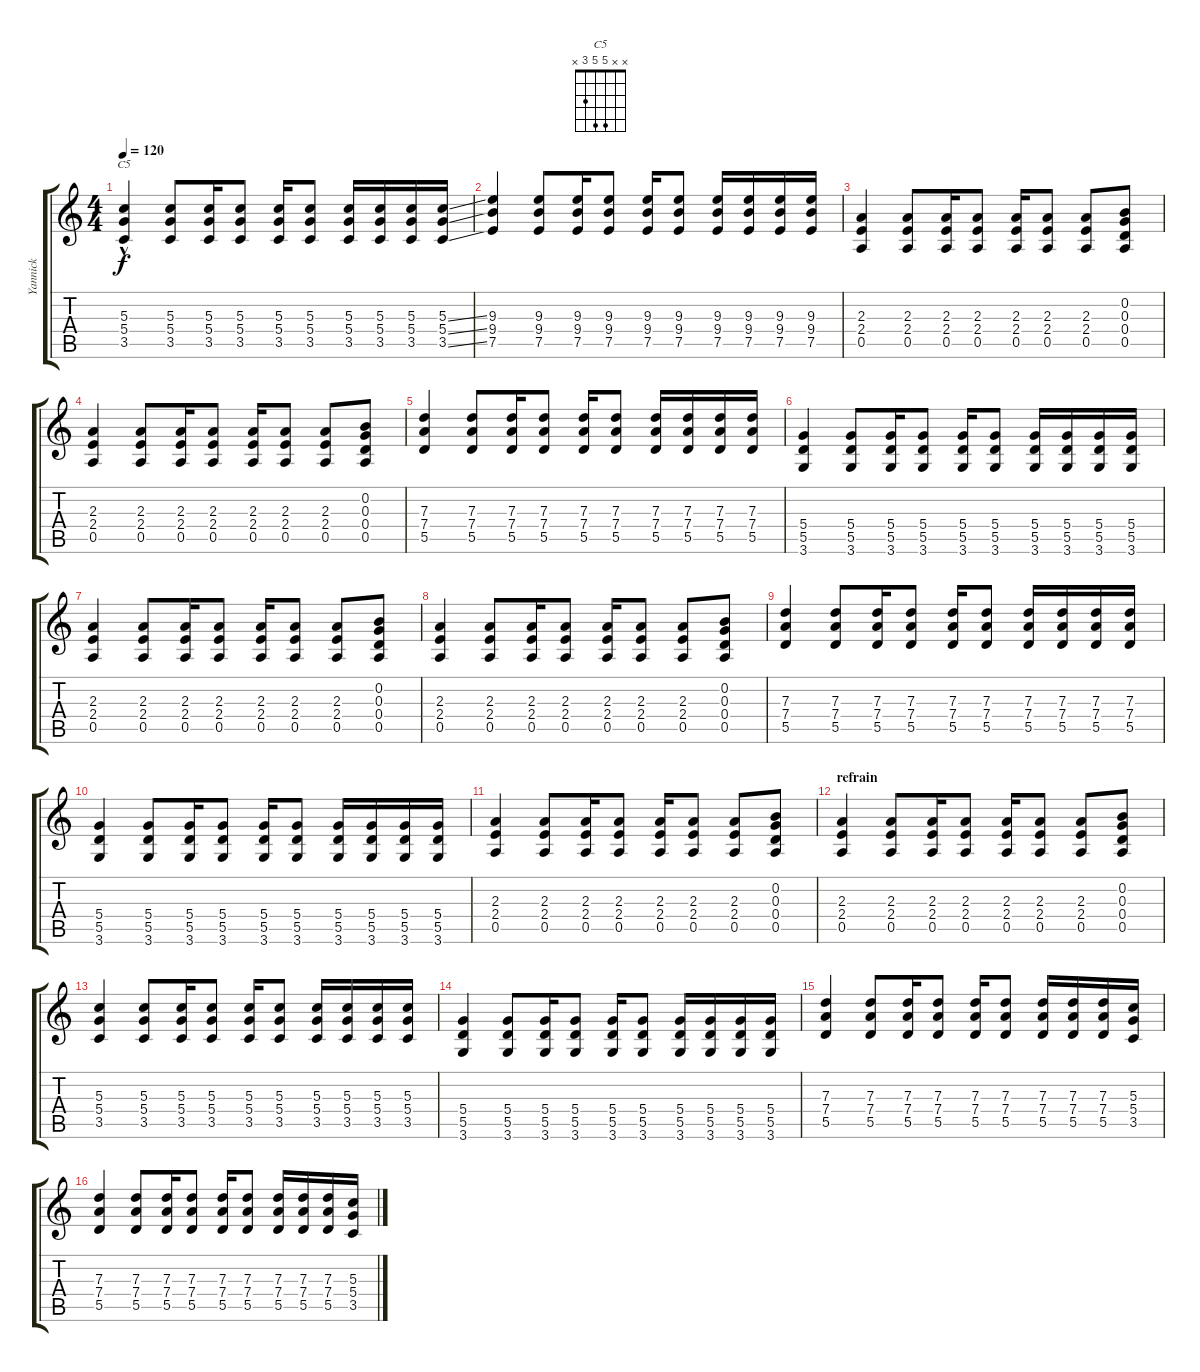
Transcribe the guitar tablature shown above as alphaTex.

\track ("Yannick" "Yannick") {instrument overdrivenguitar}
\staff {score tabs}
\tuning (E4 B3 G3 D3 A2 E2) {hide}
\chord ("C5" x x 5 5 3 x)
\ts (4 4)
\tempo 120
\clef g2
\ks c
(5.3 5.4 3.5{hac}).4{ch "C5" dy f} (5.3 5.4 3.5).8 (5.3 5.4 3.5).16 (5.3 5.4 3.5).8 (5.3 5.4 3.5).16 (5.3 5.4 3.5).8 (5.3 5.4 3.5).16 (5.3 5.4 3.5).16 (5.3 5.4 3.5).16 (5.3{ss} 5.4{ss} 3.5{ss}).16 |
(9.3 9.4 7.5).4 (9.3 9.4 7.5).8 (9.3 9.4 7.5).16 (9.3 9.4 7.5).8 (9.3 9.4 7.5).16 (9.3 9.4 7.5).8 (9.3 9.4 7.5).16 (9.3 9.4 7.5).16 (9.3 9.4 7.5).16 (9.3 9.4 7.5).16 |
(2.3 2.4 0.5).4 (2.3 2.4 0.5).8 (2.3 2.4 0.5).16 (2.3 2.4 0.5).8 (2.3 2.4 0.5).16 (2.3 2.4 0.5).8 (2.3 2.4 0.5).8 (0.2 0.3 0.4 0.5).8 |
(2.3 2.4 0.5).4 (2.3 2.4 0.5).8 (2.3 2.4 0.5).16 (2.3 2.4 0.5).8 (2.3 2.4 0.5).16 (2.3 2.4 0.5).8 (2.3 2.4 0.5).8 (0.2 0.3 0.4 0.5).8 |
(7.3 7.4 5.5).4 (7.3 7.4 5.5).8 (7.3 7.4 5.5).16 (7.3 7.4 5.5).8 (7.3 7.4 5.5).16 (7.3 7.4 5.5).8 (7.3 7.4 5.5).16 (7.3 7.4 5.5).16 (7.3 7.4 5.5).16 (7.3 7.4 5.5).16 |
(5.4 5.5 3.6).4 (5.4 5.5 3.6).8 (5.4 5.5 3.6).16 (5.4 5.5 3.6).8 (5.4 5.5 3.6).16 (5.4 5.5 3.6).8 (5.4 5.5 3.6).16 (5.4 5.5 3.6).16 (5.4 5.5 3.6).16 (5.4 5.5 3.6).16 |
(2.3 2.4 0.5).4 (2.3 2.4 0.5).8 (2.3 2.4 0.5).16 (2.3 2.4 0.5).8 (2.3 2.4 0.5).16 (2.3 2.4 0.5).8 (2.3 2.4 0.5).8 (0.2 0.3 0.4 0.5).8 |
(2.3 2.4 0.5).4 (2.3 2.4 0.5).8 (2.3 2.4 0.5).16 (2.3 2.4 0.5).8 (2.3 2.4 0.5).16 (2.3 2.4 0.5).8 (2.3 2.4 0.5).8 (0.2 0.3 0.4 0.5).8 |
(7.3 7.4 5.5).4 (7.3 7.4 5.5).8 (7.3 7.4 5.5).16 (7.3 7.4 5.5).8 (7.3 7.4 5.5).16 (7.3 7.4 5.5).8 (7.3 7.4 5.5).16 (7.3 7.4 5.5).16 (7.3 7.4 5.5).16 (7.3 7.4 5.5).16 |
(5.4 5.5 3.6).4 (5.4 5.5 3.6).8 (5.4 5.5 3.6).16 (5.4 5.5 3.6).8 (5.4 5.5 3.6).16 (5.4 5.5 3.6).8 (5.4 5.5 3.6).16 (5.4 5.5 3.6).16 (5.4 5.5 3.6).16 (5.4 5.5 3.6).16 |
(2.3 2.4 0.5).4 (2.3 2.4 0.5).8 (2.3 2.4 0.5).16 (2.3 2.4 0.5).8 (2.3 2.4 0.5).16 (2.3 2.4 0.5).8 (2.3 2.4 0.5).8 (0.2 0.3 0.4 0.5).8 |
\section ("" "refrain")
(2.3 2.4 0.5).4 (2.3 2.4 0.5).8 (2.3 2.4 0.5).16 (2.3 2.4 0.5).8 (2.3 2.4 0.5).16 (2.3 2.4 0.5).8 (2.3 2.4 0.5).8 (0.2 0.3 0.4 0.5).8 |
(5.3 5.4 3.5).4 (5.3 5.4 3.5).8 (5.3 5.4 3.5).16 (5.3 5.4 3.5).8 (5.3 5.4 3.5).16 (5.3 5.4 3.5).8 (5.3 5.4 3.5).16 (5.3 5.4 3.5).16 (5.3 5.4 3.5).16 (5.3 5.4 3.5).16 |
(5.4 5.5 3.6).4 (5.4 5.5 3.6).8 (5.4 5.5 3.6).16 (5.4 5.5 3.6).8 (5.4 5.5 3.6).16 (5.4 5.5 3.6).8 (5.4 5.5 3.6).16 (5.4 5.5 3.6).16 (5.4 5.5 3.6).16 (5.4 5.5 3.6).16 |
(7.3 7.4 5.5).4 (7.3 7.4 5.5).8 (7.3 7.4 5.5).16 (7.3 7.4 5.5).8 (7.3 7.4 5.5).16 (7.3 7.4 5.5).8 (7.3 7.4 5.5).16 (7.3 7.4 5.5).16 (7.3 7.4 5.5).16 (5.3 5.4 3.5).16 |
(7.3 7.4 5.5).4 (7.3 7.4 5.5).8 (7.3 7.4 5.5).16 (7.3 7.4 5.5).8 (7.3 7.4 5.5).16 (7.3 7.4 5.5).8 (7.3 7.4 5.5).16 (7.3 7.4 5.5).16 (7.3 7.4 5.5).16 (5.3 5.4 3.5).16
